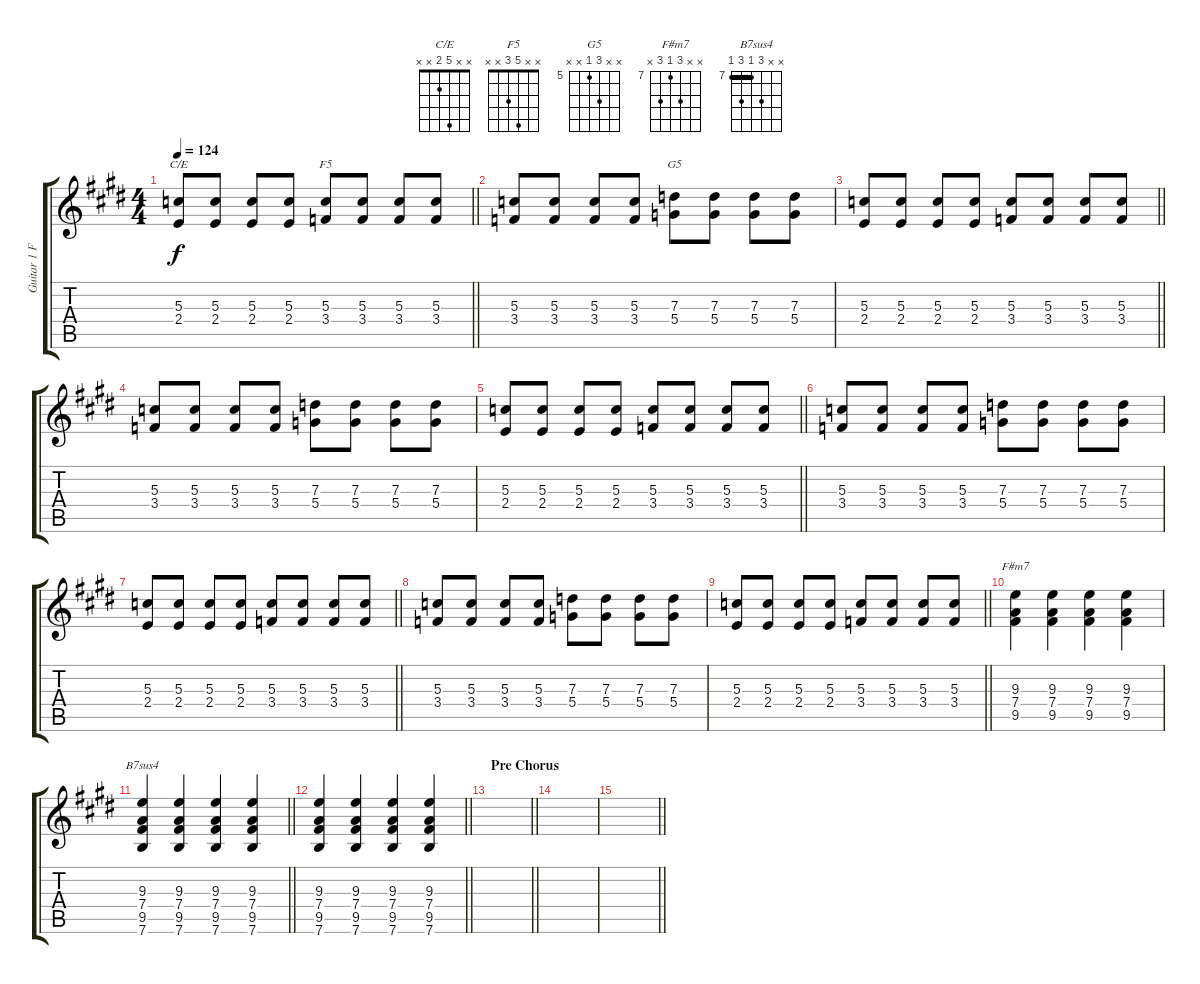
\track ("Guitar 1 Fill" "Guitar 1 F") {instrument overdrivenguitar}
\staff {score tabs}
\tuning (E4 B3 G3 D3 A2 E2) {hide}
\chord ("C/E" x x 5 2 x x)
\chord ("F5" x x 5 3 x x)
\chord ("G5" x x 7 5 x x) {firstfret 5}
\chord ("F#m7" x x 9 7 9 x) {firstfret 7}
\chord ("B7sus4" x x 9 7 9 7) {firstfret 7 barre 7}
\ts (4 4)
\tempo 124
\clef g2
\barLineRight lightlight
\ks e
(5.3 2.4).8{ch "C/E" dy f} (5.3 2.4).8 (5.3 2.4).8 (5.3 2.4).8 (5.3 3.4).8{ch "F5"} (5.3 3.4).8 (5.3 3.4).8 (5.3 3.4).8 |
(5.3 3.4).8 (5.3 3.4).8 (5.3 3.4).8 (5.3 3.4).8 (7.3 5.4).8{ch "G5"} (7.3 5.4).8 (7.3 5.4).8 (7.3 5.4).8 |
\barLineRight lightlight
(5.3 2.4).8 (5.3 2.4).8 (5.3 2.4).8 (5.3 2.4).8 (5.3 3.4).8 (5.3 3.4).8 (5.3 3.4).8 (5.3 3.4).8 |
(5.3 3.4).8 (5.3 3.4).8 (5.3 3.4).8 (5.3 3.4).8 (7.3 5.4).8 (7.3 5.4).8 (7.3 5.4).8 (7.3 5.4).8 |
\barLineRight lightlight
(5.3 2.4).8 (5.3 2.4).8 (5.3 2.4).8 (5.3 2.4).8 (5.3 3.4).8 (5.3 3.4).8 (5.3 3.4).8 (5.3 3.4).8 |
(5.3 3.4).8 (5.3 3.4).8 (5.3 3.4).8 (5.3 3.4).8 (7.3 5.4).8 (7.3 5.4).8 (7.3 5.4).8 (7.3 5.4).8 |
\barLineRight lightlight
(5.3 2.4).8 (5.3 2.4).8 (5.3 2.4).8 (5.3 2.4).8 (5.3 3.4).8 (5.3 3.4).8 (5.3 3.4).8 (5.3 3.4).8 |
(5.3 3.4).8 (5.3 3.4).8 (5.3 3.4).8 (5.3 3.4).8 (7.3 5.4).8 (7.3 5.4).8 (7.3 5.4).8 (7.3 5.4).8 |
\barLineRight lightlight
(5.3 2.4).8 (5.3 2.4).8 (5.3 2.4).8 (5.3 2.4).8 (5.3 3.4).8 (5.3 3.4).8 (5.3 3.4).8 (5.3 3.4).8 |
(9.3 7.4 9.5).4{ch "F#m7"} (9.3 7.4 9.5).4 (9.3 7.4 9.5).4 (9.3 7.4 9.5).4 |
\barLineRight lightlight
(9.3 7.4 9.5 7.6).4{ch "B7sus4"} (9.3 7.4 9.5 7.6).4 (9.3 7.4 9.5 7.6).4 (9.3 7.4 9.5 7.6).4 |
\barLineRight lightlight
(9.3 7.4 9.5 7.6).4 (9.3 7.4 9.5 7.6).4 (9.3 7.4 9.5 7.6).4 (9.3 7.4 9.5 7.6).4 |
\section ("" "Pre Chorus")
\barLineRight lightlight
|
|
\barLineRight lightlight
